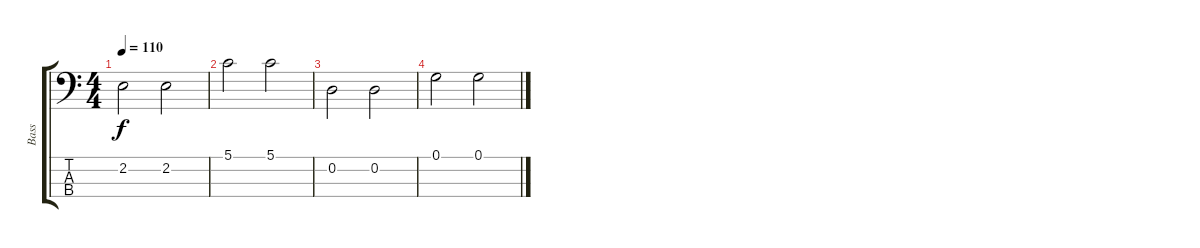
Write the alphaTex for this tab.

\track ("Bass" "Bass") {instrument acousticbass}
\staff {score tabs}
\tuning (G2 D2 A1 E1) {hide}
\ts (4 4)
\tempo 110
\clef f4
\ks c
2.2.2{dy f} 2.2.2 |
5.1.2 5.1.2 |
0.2.2 0.2.2 |
0.1.2 0.1.2
